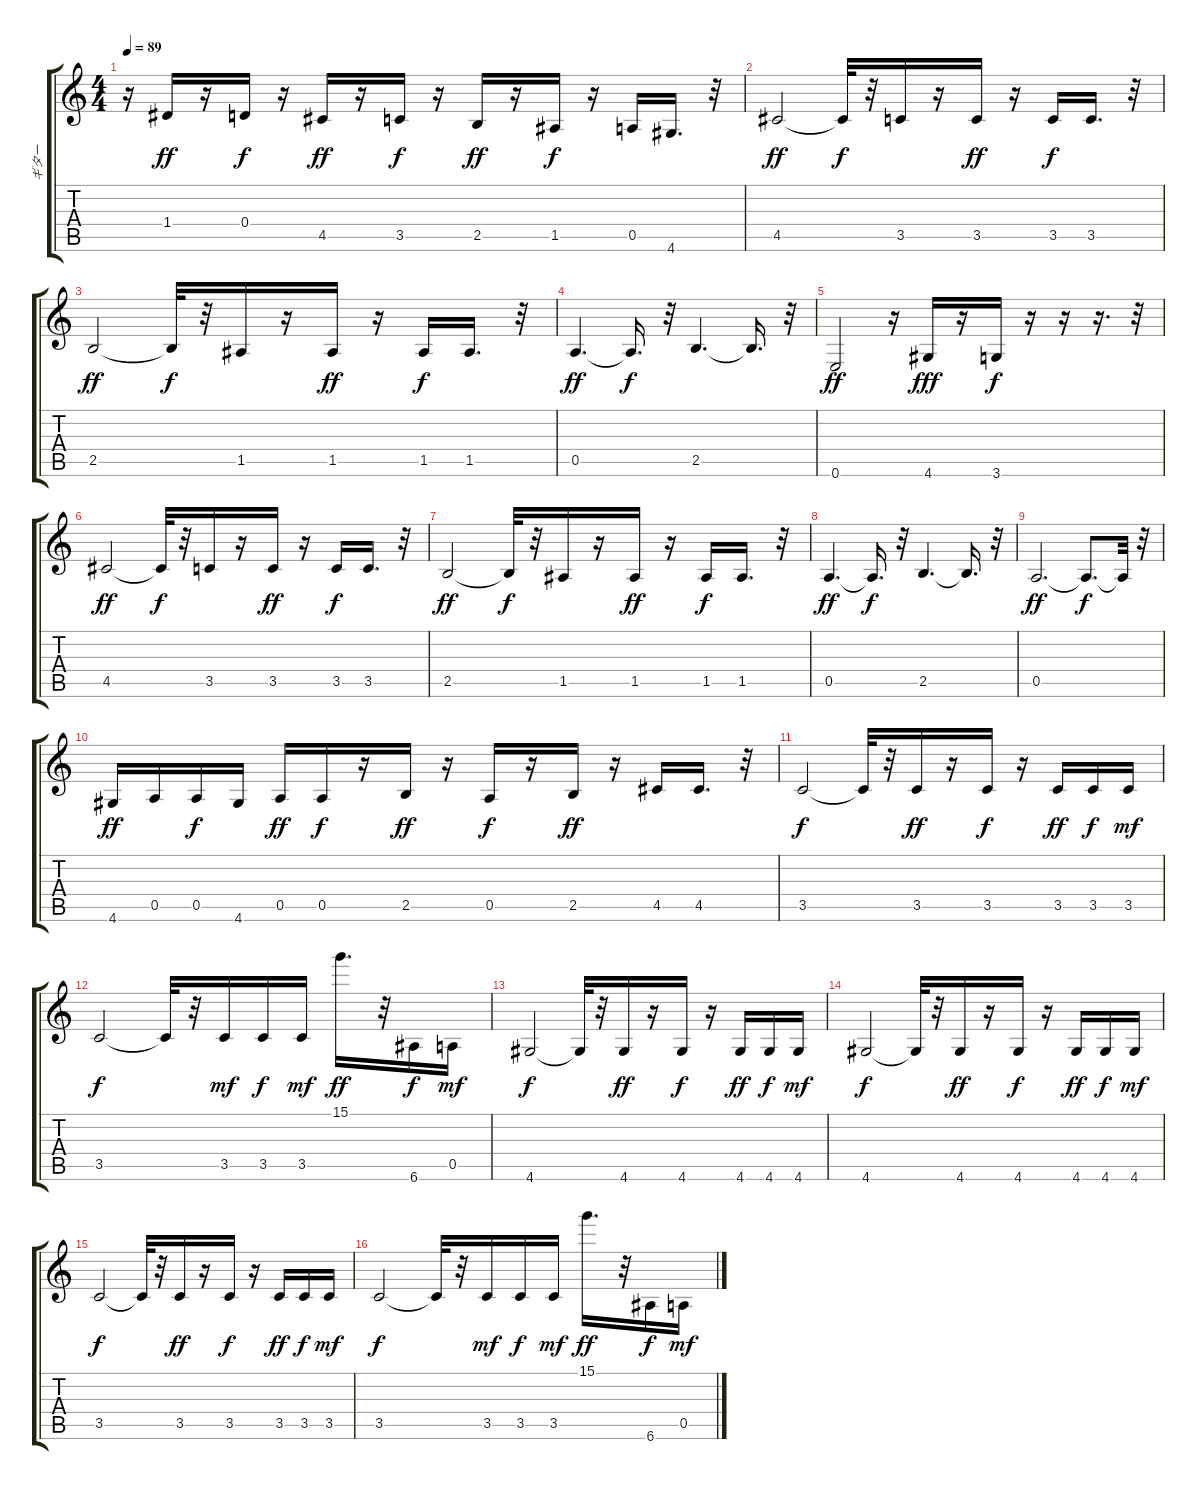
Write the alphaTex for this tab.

\track ("ギター" "ギター") {instrument distortionguitar}
\staff {score tabs}
\tuning (E4 B3 G3 D3 A2 E2) {hide}
\ts (4 4)
\tempo 89
\clef g2
\ks c
r.16{dy f} 1.4.16{dy ff} r.16 0.4.16{dy f} r.16 4.5.16{dy ff} r.16 3.5.16{dy f} r.16 2.5.16{dy ff} r.16 1.5.16{dy f} r.16 0.5.16 4.6.16{d} r.32 |
4.5.2{dy ff} 4.5{t}.32{dy f} r.32 3.5.16 r.16 3.5.16{dy ff} r.16 3.5.16{dy f} 3.5.16{d} r.32 |
2.5.2{dy ff} 2.5{t}.32{dy f} r.32 1.5.16 r.16 1.5.16{dy ff} r.16 1.5.16{dy f} 1.5.16{d} r.32 |
0.5.4{d dy ff} 0.5{t}.16{d dy f} r.32 2.5.4{d} 2.5{t}.16{d} r.32 |
0.6.2{dy ff} r.16 4.6.16{dy fff} r.16 3.6.16{dy f} r.16 r.16 r.16{d} r.32 |
4.5.2{dy ff} 4.5{t}.32{dy f} r.32 3.5.16 r.16 3.5.16{dy ff} r.16 3.5.16{dy f} 3.5.16{d} r.32 |
2.5.2{dy ff} 2.5{t}.32{dy f} r.32 1.5.16 r.16 1.5.16{dy ff} r.16 1.5.16{dy f} 1.5.16{d} r.32 |
0.5.4{d dy ff} 0.5{t}.16{d dy f} r.32 2.5.4{d} 2.5{t}.16{d} r.32 |
0.5.2{d dy ff} 0.5{t}.8{d dy f} 0.5{t}.32 r.32 |
4.6.16{dy ff} 0.5.16 0.5.16{dy f} 4.6.16 0.5.16{dy ff} 0.5.16{dy f} r.16 2.5.16{dy ff} r.16 0.5.16{dy f} r.16 2.5.16{dy ff} r.16 4.5.16 4.5.16{d} r.32 |
3.5.2{dy f} 3.5{t}.32 r.32 3.5.16{dy ff} r.16 3.5.16{dy f} r.16 3.5.16{dy ff} 3.5.16{dy f} 3.5.16{dy mf} |
3.5.2{dy f} 3.5{t}.32 r.32 3.5.16{dy mf} 3.5.16{dy f} 3.5.16{dy mf} 15.1.16{d dy ff} r.32 6.6.16{dy f} 0.5.16{dy mf} |
4.6.2{dy f} 4.6{t}.32 r.32 4.6.16{dy ff} r.16 4.6.16{dy f} r.16 4.6.16{dy ff} 4.6.16{dy f} 4.6.16{dy mf} |
4.6.2{dy f} 4.6{t}.32 r.32 4.6.16{dy ff} r.16 4.6.16{dy f} r.16 4.6.16{dy ff} 4.6.16{dy f} 4.6.16{dy mf} |
3.5.2{dy f} 3.5{t}.32 r.32 3.5.16{dy ff} r.16 3.5.16{dy f} r.16 3.5.16{dy ff} 3.5.16{dy f} 3.5.16{dy mf} |
3.5.2{dy f} 3.5{t}.32 r.32 3.5.16{dy mf} 3.5.16{dy f} 3.5.16{dy mf} 15.1.16{d dy ff} r.32 6.6.16{dy f} 0.5.16{dy mf}
